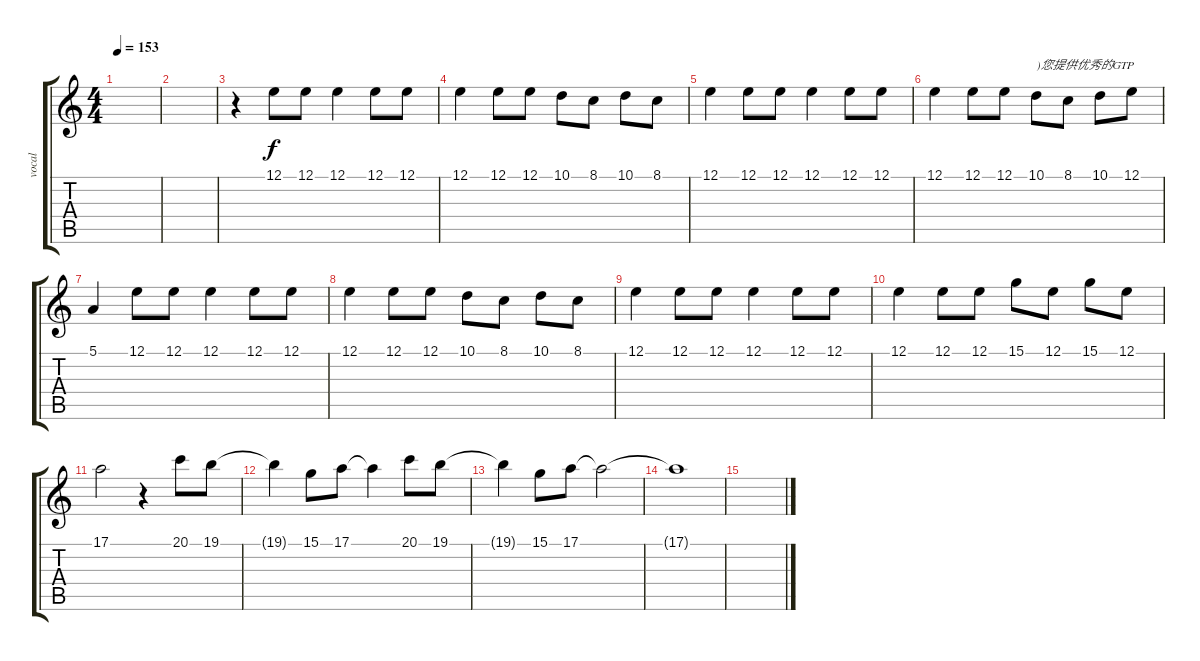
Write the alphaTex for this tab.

\track ("vocal" "vocal") {instrument frenchhorn}
\staff {score tabs}
\tuning (E4 B3 G3 D3 A2 E2) {hide}
\ts (4 4)
\tempo 153
\clef g2
\ks aminor
|
|
r.4 12.1.8 12.1.8 12.1.4 12.1.8 12.1.8 |
12.1.4 12.1.8 12.1.8 10.1.8 8.1.8 10.1.8 8.1.8 |
12.1.4 12.1.8 12.1.8 12.1.4 12.1.8 12.1.8 |
12.1.4 12.1.8 12.1.8 10.1.8{txt ")您提供优秀的GTP"} 8.1.8 10.1.8 12.1.8 |
5.1.4 12.1.8 12.1.8 12.1.4 12.1.8 12.1.8 |
12.1.4 12.1.8 12.1.8 10.1.8 8.1.8 10.1.8 8.1.8 |
12.1.4 12.1.8 12.1.8 12.1.4 12.1.8 12.1.8 |
12.1.4 12.1.8 12.1.8 15.1.8 12.1.8 15.1.8 12.1.8 |
17.1.2 r.4 20.1.8 19.1.8 |
19.1{t}.4 15.1.8 17.1.8 17.1{t}.4 20.1.8 19.1.8 |
19.1{t}.4 15.1.8 17.1.8 17.1{t}.2 |
17.1{t}.1 |
\ks c
